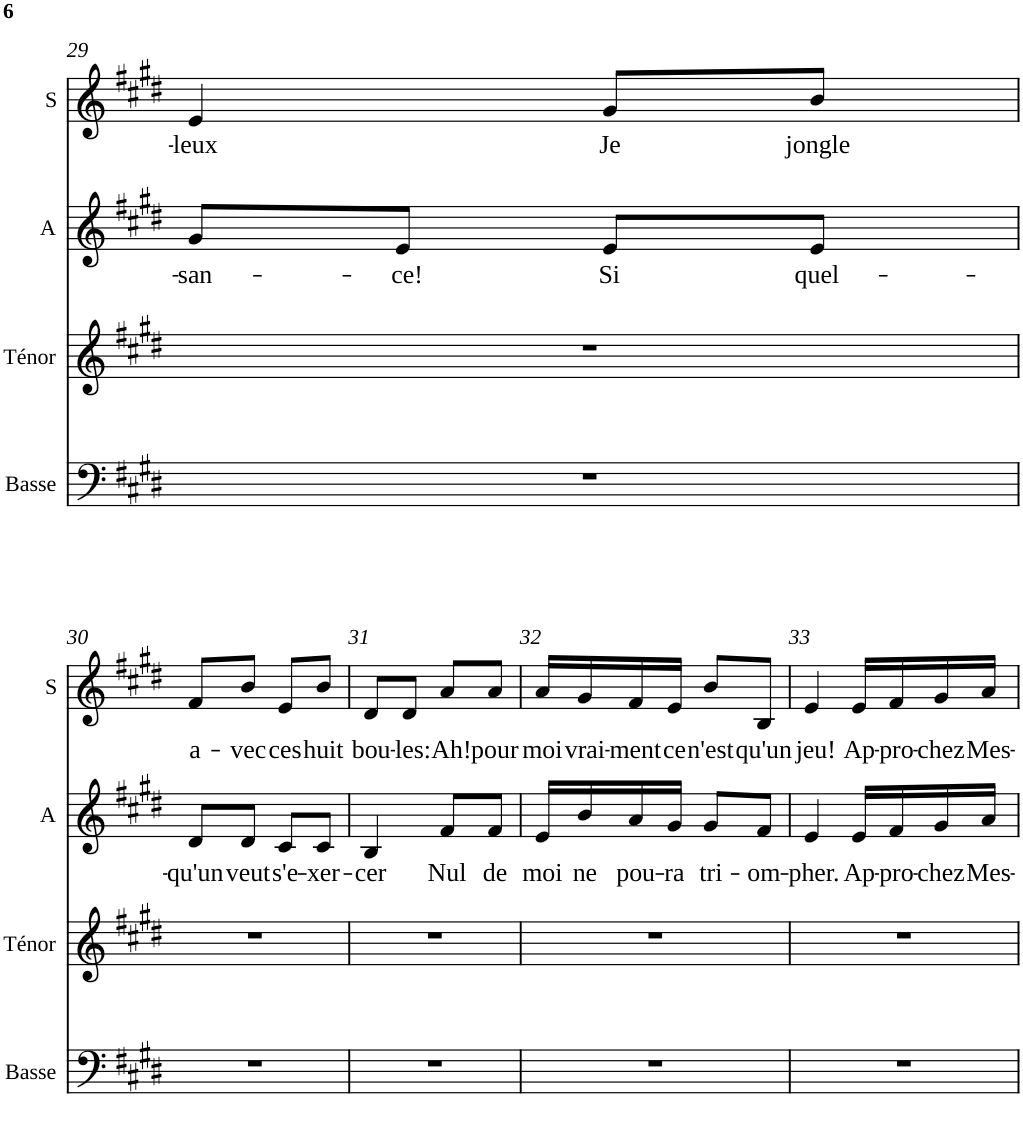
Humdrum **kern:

**kern	**kern	**kern	**text	**kern	**text
*part4	*part3	*part2	*part2	*part1	*part1
*staff4	*staff3	*staff2	*staff2	*staff1	*staff1
*I"Basse	*I"Ténor	*I"Alto	*	*I"Soprano	*
*I'Basse	*I'Ténor	*I'A	*	*I'S	*
!!LO:PB:g=z
*clefF4	*clefG2	*clefG2	*	*clefG2	*
*Trd12c21	*	*Trd5c9	*	*Trd1c2	*
*k[f#c#g#d#]	*k[f#c#g#d#]	*k[f#c#g#d#]	*	*k[f#c#g#d#]	*
*E:	*E:	*E:	*	*E:	*
*M2/4	*M2/4	*M2/4	*	*M2/4	*
=29	=29	=29	=29	=29	=29
!	!	!	!LO:LY:b	!	!LO:LY:b
2r	2r	8g#/L	-san-	4e/	-leux
!	!	!	!LO:LY:b	!	!
.	.	8e/J	-ce!	.	.
!	!	!	!LO:LY:b	!	!LO:LY:b
.	.	8e/L	Si	8g#/L	Je
!	!	!	!LO:LY:b	!	!LO:LY:b
.	.	8e/J	quel-	8b/J	jongle
!!LO:LB:g=z
=30	=30	=30	=30	=30	=30
!	!	!	!LO:LY:b	!	!LO:LY:b
2r	2r	8d#/L	-qu'un	8f#/L	a-
!	!	!	!LO:LY:b	!	!LO:LY:b
.	.	8d#/J	veut	8b/J	-vec
!	!	!	!LO:LY:b	!	!LO:LY:b
.	.	8c#/L	s'e-	8e/L	ces
!	!	!	!LO:LY:b	!	!LO:LY:b
.	.	8c#/J	-xer-	8b/J	huit
=31	=31	=31	=31	=31	=31
!	!	!	!LO:LY:b	!	!LO:LY:b
2r	2r	4B/	-cer	8d#/L	bou-
!	!	!	!	!	!LO:LY:b
.	.	.	.	8d#/J	-les:
!	!	!	!LO:LY:b	!	!LO:LY:b
.	.	8f#/L	Nul	8a/L	Ah!
!	!	!	!LO:LY:b	!	!LO:LY:b
.	.	8f#/J	de	8a/J	pour
=32	=32	=32	=32	=32	=32
!	!	!	!LO:LY:b	!	!LO:LY:b
2r	2r	16e/LL	moi	16a/LL	moi
!	!	!	!LO:LY:b	!	!LO:LY:b
.	.	16b/	ne	16g#/	vrai-
!	!	!	!LO:LY:b	!	!LO:LY:b
.	.	16a/	pou-	16f#/	-ment
!	!	!	!LO:LY:b	!	!LO:LY:b
.	.	16g#/JJ	-ra	16e/JJ	ce
!	!	!	!LO:LY:b	!	!LO:LY:b
.	.	8g#/L	tri-	8b/L	n'est
!	!	!	!LO:LY:b	!	!LO:LY:b
.	.	8f#/J	-om-	8B/J	qu'un
=33	=33	=33	=33	=33	=33
!	!	!	!LO:LY:b	!	!LO:LY:b
2r	2r	4e/	-pher.	4e/	jeu!
!	!	!	!LO:LY:b	!	!LO:LY:b
.	.	16e/LL	Ap-	16e/LL	Ap-
!	!	!	!LO:LY:b	!	!LO:LY:b
.	.	16f#/	-pro-	16f#/	-pro-
!	!	!	!LO:LY:b	!	!LO:LY:b
.	.	16g#/	-chez	16g#/	-chez
!	!	!	!LO:LY:b	!	!LO:LY:b
.	.	16a/JJ	Mes-	16a/JJ	Mes-
=	=	=	=	=	=
*-	*-	*-	*-	*-	*-
